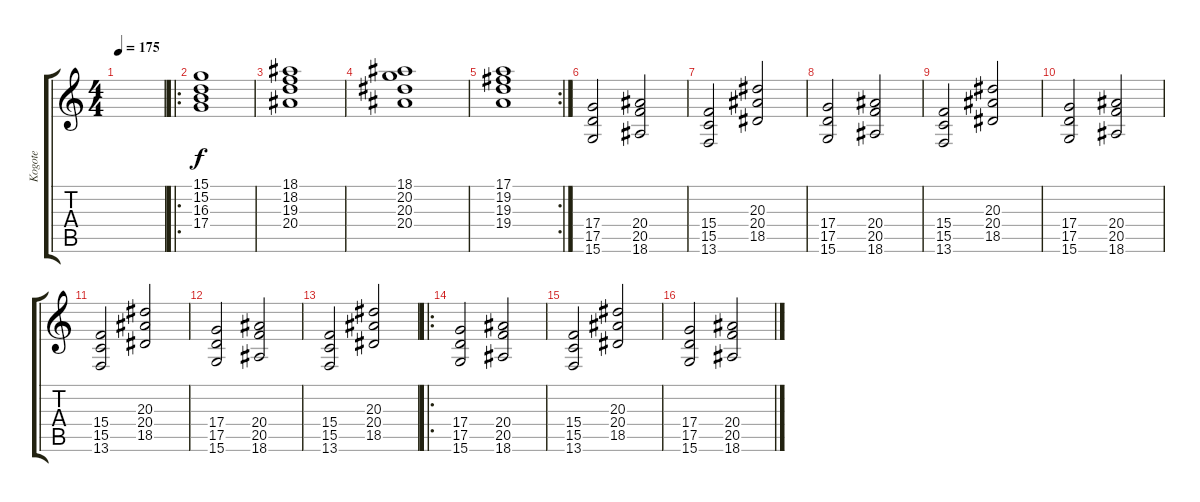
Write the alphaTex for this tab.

\track ("Kogote" "Kogote") {instrument drawbarorgan}
\staff {score tabs}
\tuning (E4 B3 G3 D3 A2 E2) {hide}
\ts (4 4)
\tempo 175
\clef g2
\ks c
|
\ro
(15.1 15.2 16.3 17.4).1 |
(18.1 18.2 19.3 20.4).1 |
(18.1 20.2 20.3 20.4).1 |
\rc 2
(17.1 19.2 19.3 19.4).1 |
(17.4 17.5 15.6).2 (20.4 20.5 18.6).2 |
(15.4 15.5 13.6).2 (20.3 20.4 18.5).2 |
(17.4 17.5 15.6).2 (20.4 20.5 18.6).2 |
(15.4 15.5 13.6).2 (20.3 20.4 18.5).2 |
(17.4 17.5 15.6).2 (20.4 20.5 18.6).2 |
(15.4 15.5 13.6).2 (20.3 20.4 18.5).2 |
(17.4 17.5 15.6).2 (20.4 20.5 18.6).2 |
(15.4 15.5 13.6).2 (20.3 20.4 18.5).2 |
\ro
(17.4 17.5 15.6).2 (20.4 20.5 18.6).2 |
(15.4 15.5 13.6).2 (20.3 20.4 18.5).2 |
(17.4 17.5 15.6).2 (20.4 20.5 18.6).2
